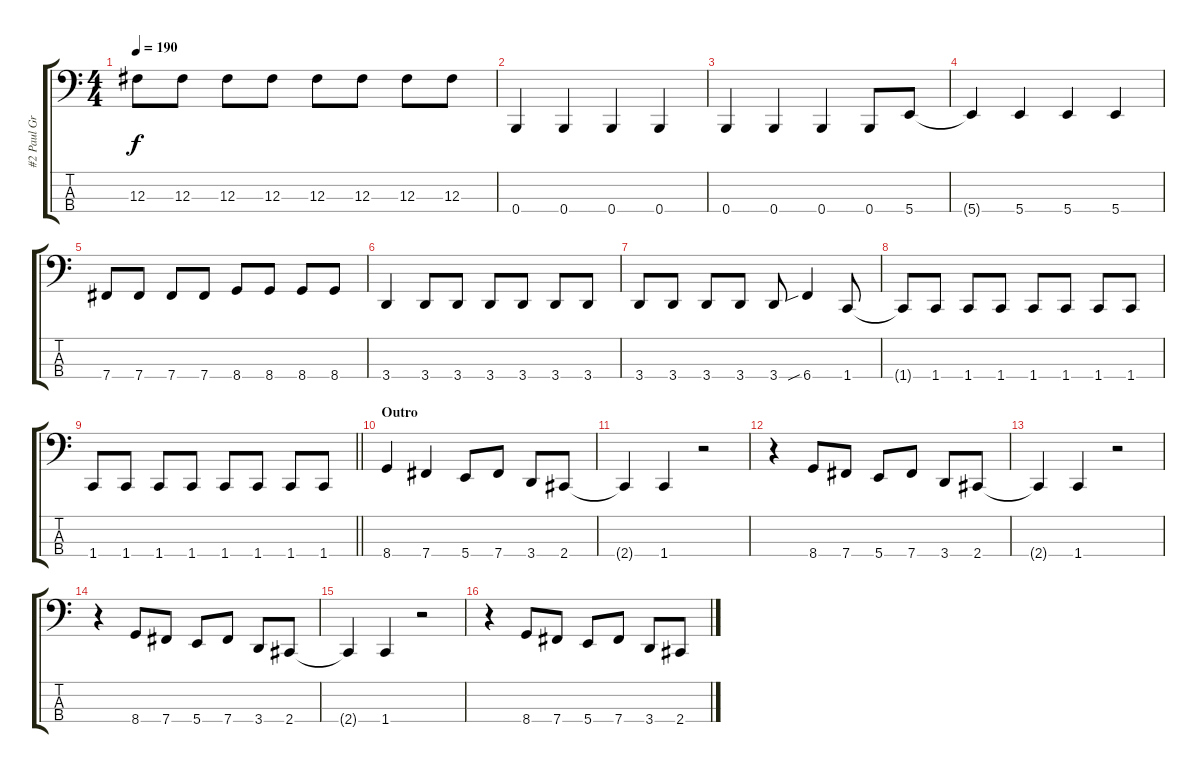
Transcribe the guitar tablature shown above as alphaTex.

\track ("#2 Paul Gray" "#2 Paul Gr") {instrument electricbasspick}
\staff {score tabs}
\tuning (E2 B1 Gb1 B0) {hide}
\ts (4 4)
\tempo 190
\clef f4
\ks c
12.3.8{dy f} 12.3.8 12.3.8 12.3.8 12.3.8 12.3.8 12.3.8 12.3.8 |
0.4.4 0.4.4 0.4.4 0.4.4 |
0.4.4 0.4.4 0.4.4 0.4.8 5.4.8 |
5.4{t}.4 5.4.4 5.4.4 5.4.4 |
7.4.8 7.4.8 7.4.8 7.4.8 8.4.8 8.4.8 8.4.8 8.4.8 |
3.4.4 3.4.8 3.4.8 3.4.8 3.4.8 3.4.8 3.4.8 |
3.4.8 3.4.8 3.4.8 3.4.8 3.4.8 6.4{sib}.4 1.4.8 |
1.4{t}.8 1.4.8 1.4.8 1.4.8 1.4.8 1.4.8 1.4.8 1.4.8 |
\barLineRight lightlight
1.4.8 1.4.8 1.4.8 1.4.8 1.4.8 1.4.8 1.4.8 1.4.8 |
\section ("" "Outro")
8.4.4 7.4.4 5.4.8 7.4.8 3.4.8 2.4.8 |
2.4{t}.4 1.4.4 r.2 |
r.4 8.4.8 7.4.8 5.4.8 7.4.8 3.4.8 2.4.8 |
2.4{t}.4 1.4.4 r.2 |
r.4 8.4.8 7.4.8 5.4.8 7.4.8 3.4.8 2.4.8 |
2.4{t}.4 1.4.4 r.2 |
r.4 8.4.8 7.4.8 5.4.8 7.4.8 3.4.8 2.4.8
